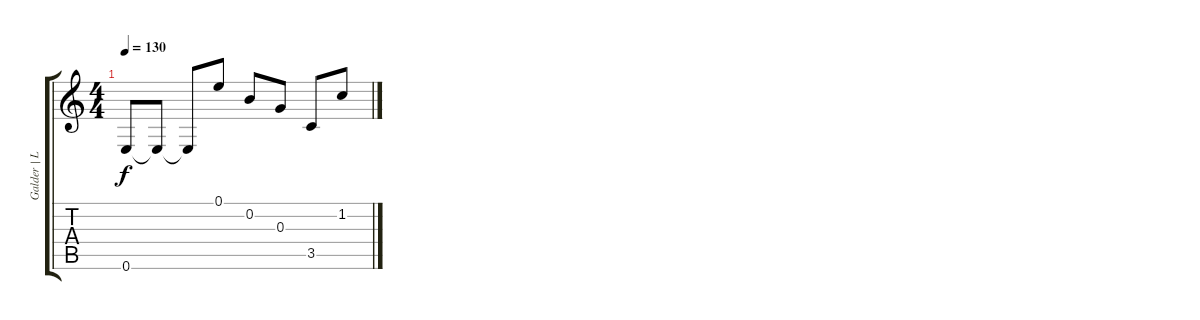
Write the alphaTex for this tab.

\track ("Galder | Lead/Acoustic" "Galder | L") {instrument acousticguitarsteel}
\staff {score tabs}
\tuning (E4 B3 G3 D3 A2 E2) {hide}
\ts (4 4)
\tempo 130
\clef g2
\ks c
0.6{t}.8{dy f} 0.6{t}.8 0.6{t}.8 0.1.8 0.2.8 0.3.8 3.5.8 1.2.8
